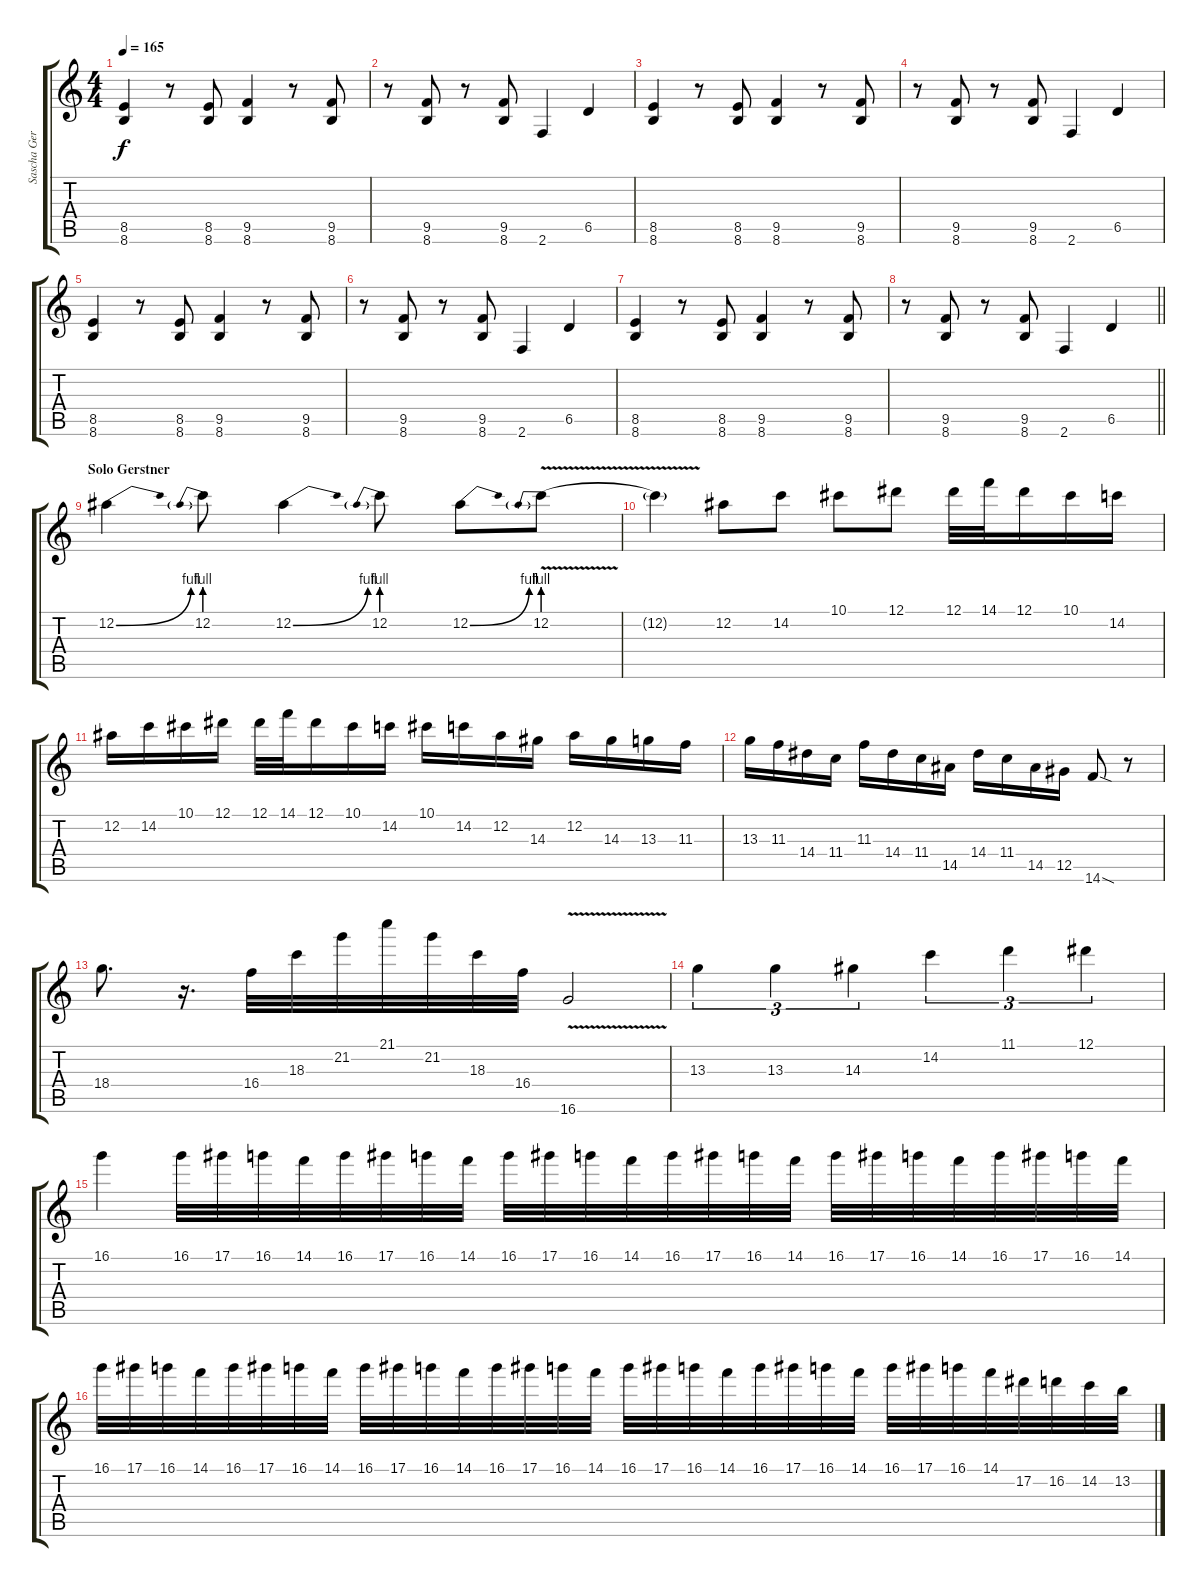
\track ("Sascha Gerstner" "Sascha Ger") {instrument distortionguitar}
\staff {score tabs}
\tuning (Eb4 Bb3 Gb3 Db3 Ab2 Eb2) {hide}
\ts (4 4)
\tempo 165
\clef g2
\ks c
(8.5 8.6).4{dy f} r.8 (8.5 8.6).8 (9.5 8.6).4 r.8 (9.5 8.6).8 |
r.8 (9.5 8.6).8 r.8 (9.5 8.6).8 2.6.4 6.5.4 |
(8.5 8.6).4 r.8 (8.5 8.6).8 (9.5 8.6).4 r.8 (9.5 8.6).8 |
r.8 (9.5 8.6).8 r.8 (9.5 8.6).8 2.6.4 6.5.4 |
(8.5 8.6).4 r.8 (8.5 8.6).8 (9.5 8.6).4 r.8 (9.5 8.6).8 |
r.8 (9.5 8.6).8 r.8 (9.5 8.6).8 2.6.4 6.5.4 |
(8.5 8.6).4 r.8 (8.5 8.6).8 (9.5 8.6).4 r.8 (9.5 8.6).8 |
\barLineRight lightlight
r.8 (9.5 8.6).8 r.8 (9.5 8.6).8 2.6.4 6.5.4 |
\section ("" "Solo Gerstner")
12.2{be (bend 0 0 60 4)}.4 12.2{be (prebend 0 4 60 4)}.8 12.2{be (bend 0 0 60 4)}.4 12.2{be (prebend 0 4 60 4)}.8 12.2{be (bend 0 0 60 4)}.8 12.2{be (prebend 0 4 60 4) v}.8 |
12.2{t}.4 12.2.8 14.2.8 10.1.8 12.1.8 12.1.32 14.1.32 12.1.16 10.1.16 14.2.16 |
12.2.16 14.2.16 10.1.16 12.1.16 12.1.32 14.1.32 12.1.16 10.1.16 14.2.16 10.1.16 14.2.16 12.2.16 14.3.16 12.2.16 14.3.16 13.3.16 11.3.16 |
13.3.16 11.3.16 14.4.16 11.4.16 11.3.16 14.4.16 11.4.16 14.5.16 14.4.16 11.4.16 14.5.16 12.5.16 14.6{sod}.8 r.8 |
18.4.8{d} r.16{d} 16.4.32 18.3.32 21.2.32 21.1.32 21.2.32 18.3.32 16.4.32 16.6{v}.2 |
13.3.4{tu (3 2)} 13.3.4{tu (3 2)} 14.3.4{tu (3 2)} 14.2.4{tu (3 2)} 11.1.4{tu (3 2)} 12.1.4{tu (3 2)} |
16.1.4 16.1.32 17.1.32 16.1.32 14.1.32 16.1.32 17.1.32 16.1.32 14.1.32 16.1.32 17.1.32 16.1.32 14.1.32 16.1.32 17.1.32 16.1.32 14.1.32 16.1.32 17.1.32 16.1.32 14.1.32 16.1.32 17.1.32 16.1.32 14.1.32 |
16.1.32 17.1.32 16.1.32 14.1.32 16.1.32 17.1.32 16.1.32 14.1.32 16.1.32 17.1.32 16.1.32 14.1.32 16.1.32 17.1.32 16.1.32 14.1.32 16.1.32 17.1.32 16.1.32 14.1.32 16.1.32 17.1.32 16.1.32 14.1.32 16.1.32 17.1.32 16.1.32 14.1.32 17.2.32 16.2.32 14.2.32 13.2.32
